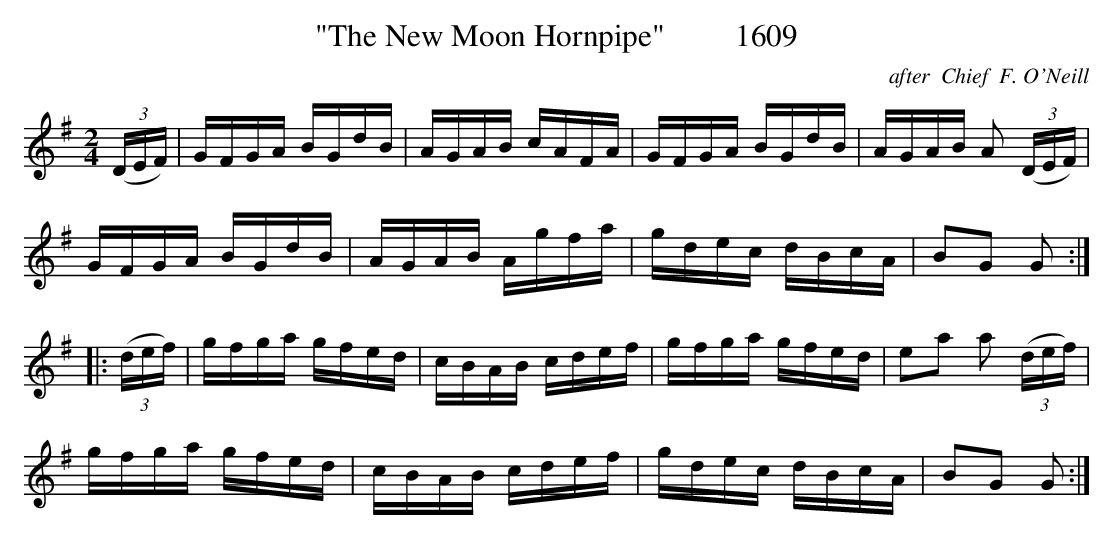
X:1
T:"The New Moon Hornpipe"         1609
C:after  Chief  F. O'Neill
BRENNAN July 2003 (HTTP://WWW.SOSYOURMOM.COM)
M:2/4
L:1/16
K:G
(3(DEF)|GFGA BGdB|AGAB cAFA|GFGA BGdB|AGAB A2 (3(DEF)|
GFGA BGdB|AGAB Agfa|gdec dBcA|B2G2 G2:|
|:(3(def)|gfga gfed|cBAB cdef|gfga gfed|e2a2 a2 (3(def)|
gfga gfed|cBAB cdef|gdec dBcA|B2G2 G2:|
